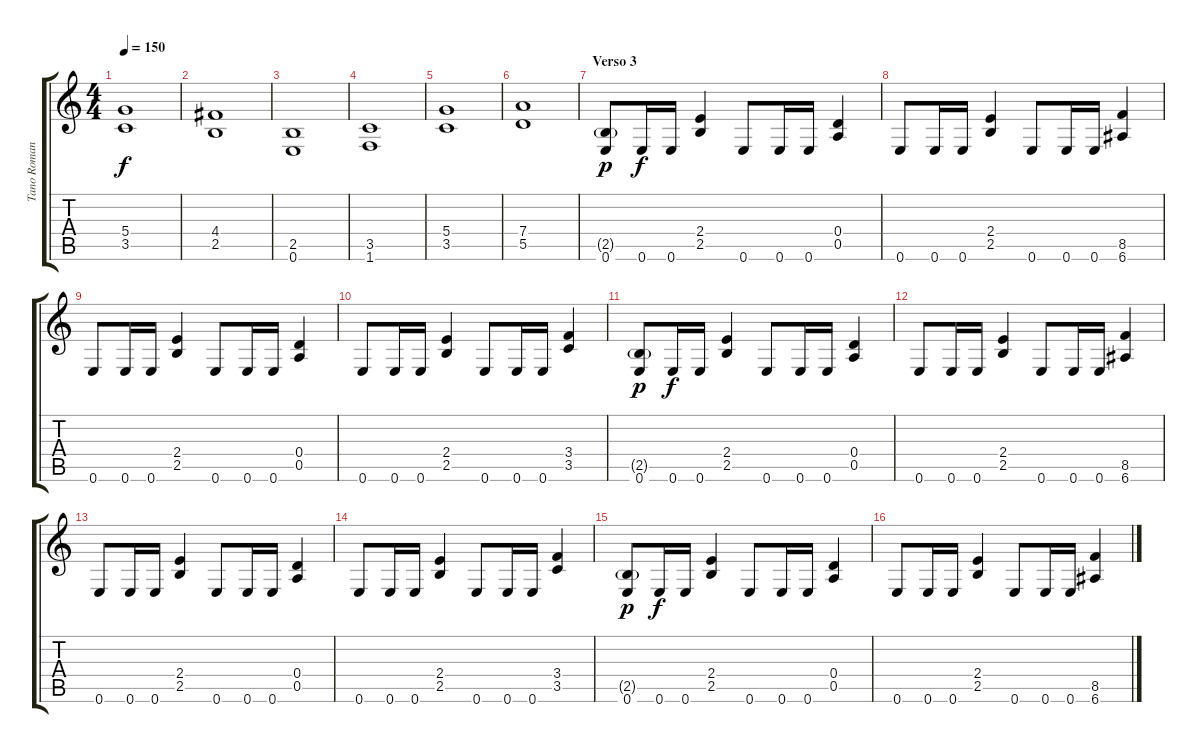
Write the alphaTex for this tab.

\track ("Tano Romano" "Tano Roman") {instrument distortionguitar}
\staff {score tabs}
\tuning (E4 B3 G3 D3 A2 E2) {hide}
\ts (4 4)
\tempo 150
\clef g2
\ks c
(5.4 3.5).1{dy f} |
(4.4 2.5).1 |
(2.5 0.6).1 |
(3.5 1.6).1 |
(5.4 3.5).1 |
(7.4 5.5).1 |
\section ("" "Verso 3")
(2.5{g} 0.6).8{dy p} 0.6.16{dy f} 0.6.16 (2.4 2.5).4 0.6.8 0.6.16 0.6.16 (0.4 0.5).4 |
0.6.8 0.6.16 0.6.16 (2.4 2.5).4 0.6.8 0.6.16 0.6.16 (8.5 6.6).4 |
0.6.8 0.6.16 0.6.16 (2.4 2.5).4 0.6.8 0.6.16 0.6.16 (0.4 0.5).4 |
0.6.8 0.6.16 0.6.16 (2.4 2.5).4 0.6.8 0.6.16 0.6.16 (3.4 3.5).4 |
(2.5{g} 0.6).8{dy p} 0.6.16{dy f} 0.6.16 (2.4 2.5).4 0.6.8 0.6.16 0.6.16 (0.4 0.5).4 |
0.6.8 0.6.16 0.6.16 (2.4 2.5).4 0.6.8 0.6.16 0.6.16 (8.5 6.6).4 |
0.6.8 0.6.16 0.6.16 (2.4 2.5).4 0.6.8 0.6.16 0.6.16 (0.4 0.5).4 |
0.6.8 0.6.16 0.6.16 (2.4 2.5).4 0.6.8 0.6.16 0.6.16 (3.4 3.5).4 |
(2.5{g} 0.6).8{dy p} 0.6.16{dy f} 0.6.16 (2.4 2.5).4 0.6.8 0.6.16 0.6.16 (0.4 0.5).4 |
0.6.8 0.6.16 0.6.16 (2.4 2.5).4 0.6.8 0.6.16 0.6.16 (8.5 6.6).4
